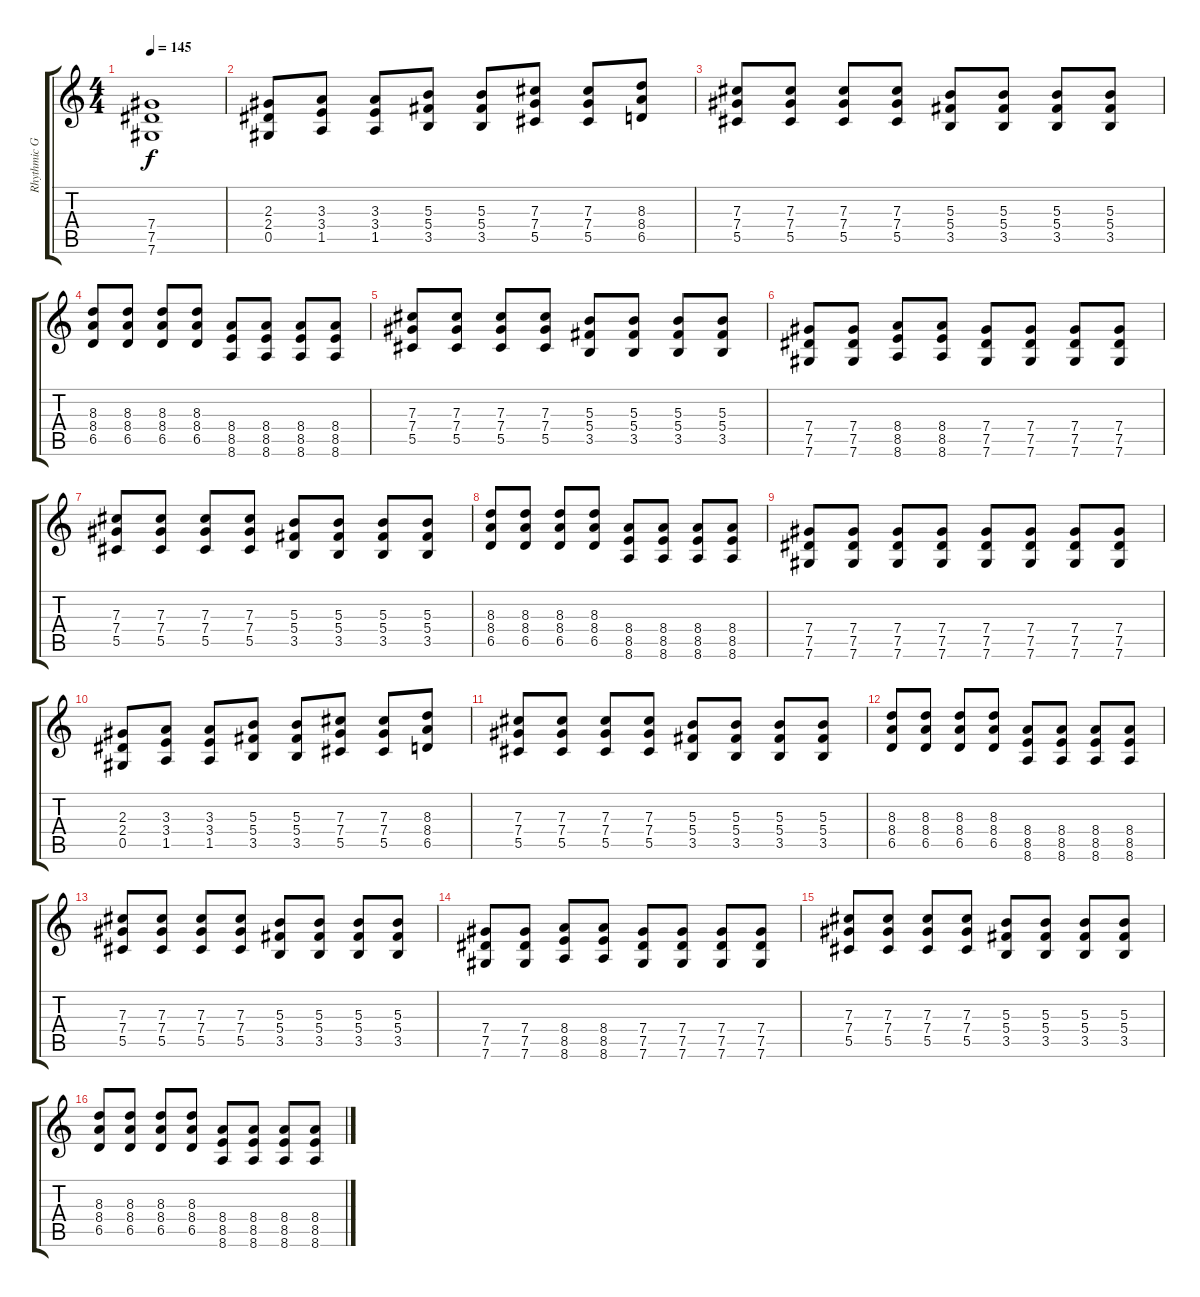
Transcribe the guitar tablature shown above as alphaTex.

\track ("Rhythmic Guitar" "Rhythmic G") {instrument distortionguitar}
\staff {score tabs}
\tuning (Eb4 Bb3 Gb3 Db3 Ab2 Db2) {hide}
\ts (4 4)
\tempo 145
\clef g2
\ks c
(7.4 7.5 7.6).1{dy f} |
(2.3 2.4 0.5).8 (3.3 3.4 1.5).8 (3.3 3.4 1.5).8 (5.3 5.4 3.5).8 (5.3 5.4 3.5).8 (7.3 7.4 5.5).8 (7.3 7.4 5.5).8 (8.3 8.4 6.5).8 |
(7.3 7.4 5.5).8 (7.3 7.4 5.5).8 (7.3 7.4 5.5).8 (7.3 7.4 5.5).8 (5.3 5.4 3.5).8 (5.3 5.4 3.5).8 (5.3 5.4 3.5).8 (5.3 5.4 3.5).8 |
(8.3 8.4 6.5).8 (8.3 8.4 6.5).8 (8.3 8.4 6.5).8 (8.3 8.4 6.5).8 (8.4 8.5 8.6).8 (8.4 8.5 8.6).8 (8.4 8.5 8.6).8 (8.4 8.5 8.6).8 |
(7.3 7.4 5.5).8 (7.3 7.4 5.5).8 (7.3 7.4 5.5).8 (7.3 7.4 5.5).8 (5.3 5.4 3.5).8 (5.3 5.4 3.5).8 (5.3 5.4 3.5).8 (5.3 5.4 3.5).8 |
(7.4 7.5 7.6).8 (7.4 7.5 7.6).8 (8.4 8.5 8.6).8 (8.4 8.5 8.6).8 (7.4 7.5 7.6).8 (7.4 7.5 7.6).8 (7.4 7.5 7.6).8 (7.4 7.5 7.6).8 |
(7.3 7.4 5.5).8 (7.3 7.4 5.5).8 (7.3 7.4 5.5).8 (7.3 7.4 5.5).8 (5.3 5.4 3.5).8 (5.3 5.4 3.5).8 (5.3 5.4 3.5).8 (5.3 5.4 3.5).8 |
(8.3 8.4 6.5).8 (8.3 8.4 6.5).8 (8.3 8.4 6.5).8 (8.3 8.4 6.5).8 (8.4 8.5 8.6).8 (8.4 8.5 8.6).8 (8.4 8.5 8.6).8 (8.4 8.5 8.6).8 |
(7.4 7.5 7.6).8 (7.4 7.5 7.6).8 (7.4 7.5 7.6).8 (7.4 7.5 7.6).8 (7.4 7.5 7.6).8 (7.4 7.5 7.6).8 (7.4 7.5 7.6).8 (7.4 7.5 7.6).8 |
(2.3 2.4 0.5).8 (3.3 3.4 1.5).8 (3.3 3.4 1.5).8 (5.3 5.4 3.5).8 (5.3 5.4 3.5).8 (7.3 7.4 5.5).8 (7.3 7.4 5.5).8 (8.3 8.4 6.5).8 |
(7.3 7.4 5.5).8 (7.3 7.4 5.5).8 (7.3 7.4 5.5).8 (7.3 7.4 5.5).8 (5.3 5.4 3.5).8 (5.3 5.4 3.5).8 (5.3 5.4 3.5).8 (5.3 5.4 3.5).8 |
(8.3 8.4 6.5).8 (8.3 8.4 6.5).8 (8.3 8.4 6.5).8 (8.3 8.4 6.5).8 (8.4 8.5 8.6).8 (8.4 8.5 8.6).8 (8.4 8.5 8.6).8 (8.4 8.5 8.6).8 |
(7.3 7.4 5.5).8 (7.3 7.4 5.5).8 (7.3 7.4 5.5).8 (7.3 7.4 5.5).8 (5.3 5.4 3.5).8 (5.3 5.4 3.5).8 (5.3 5.4 3.5).8 (5.3 5.4 3.5).8 |
(7.4 7.5 7.6).8 (7.4 7.5 7.6).8 (8.4 8.5 8.6).8 (8.4 8.5 8.6).8 (7.4 7.5 7.6).8 (7.4 7.5 7.6).8 (7.4 7.5 7.6).8 (7.4 7.5 7.6).8 |
(7.3 7.4 5.5).8 (7.3 7.4 5.5).8 (7.3 7.4 5.5).8 (7.3 7.4 5.5).8 (5.3 5.4 3.5).8 (5.3 5.4 3.5).8 (5.3 5.4 3.5).8 (5.3 5.4 3.5).8 |
(8.3 8.4 6.5).8 (8.3 8.4 6.5).8 (8.3 8.4 6.5).8 (8.3 8.4 6.5).8 (8.4 8.5 8.6).8 (8.4 8.5 8.6).8 (8.4 8.5 8.6).8 (8.4 8.5 8.6).8
